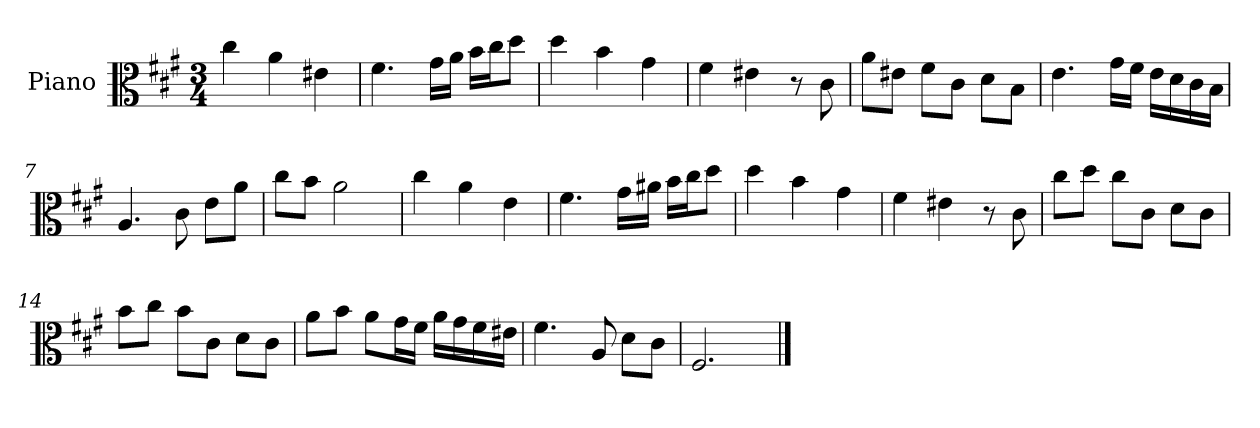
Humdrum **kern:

**kern
*part1
*staff1
*I"Piano
*I'Pno
*clefC3
*k[f#c#g#]
*M3/4
=1
4cc#\
4a\
4e#X\
=2
4.f#\
16g#\LL
16a\JJ
16b\LL
16cc#\J
8dd\J
=3
4dd\
4b\
4g#\
=4
4f#\
4e#X\
8r
8c#\
=5
8a\L
8e#X\J
8f#\L
8c#\J
8d\L
8B\J
=6
4.e\
16g#\LL
16f#\JJ
16e\LL
16d\
16c#\
16B\JJ
=7
4.A/
8c#\
8e\L
8a\J
=8
8cc#\L
8b\J
2a\
=9
4cc#\
4a\
4e\
=10
4.f#\
16g#\LL
16a#X\JJ
16b\LL
16cc#\J
8dd\J
=11
4dd\
4b\
4g#\
=12
4f#\
4e#X\
8r
8c#\
=13
8cc#\L
8dd\J
8cc#\L
8c#\J
8d\L
8c#\J
=14
8b\L
8cc#\J
8b\L
8c#\J
8d\L
8c#\J
=15
8a\L
8b\J
8a\L
16g#\L
16f#\JJ
16a\LL
16g#\
16f#\
16e#X\JJ
=16
4.f#\
8A/
8d\L
8c#\J
=17
2.F#/
==
*-
